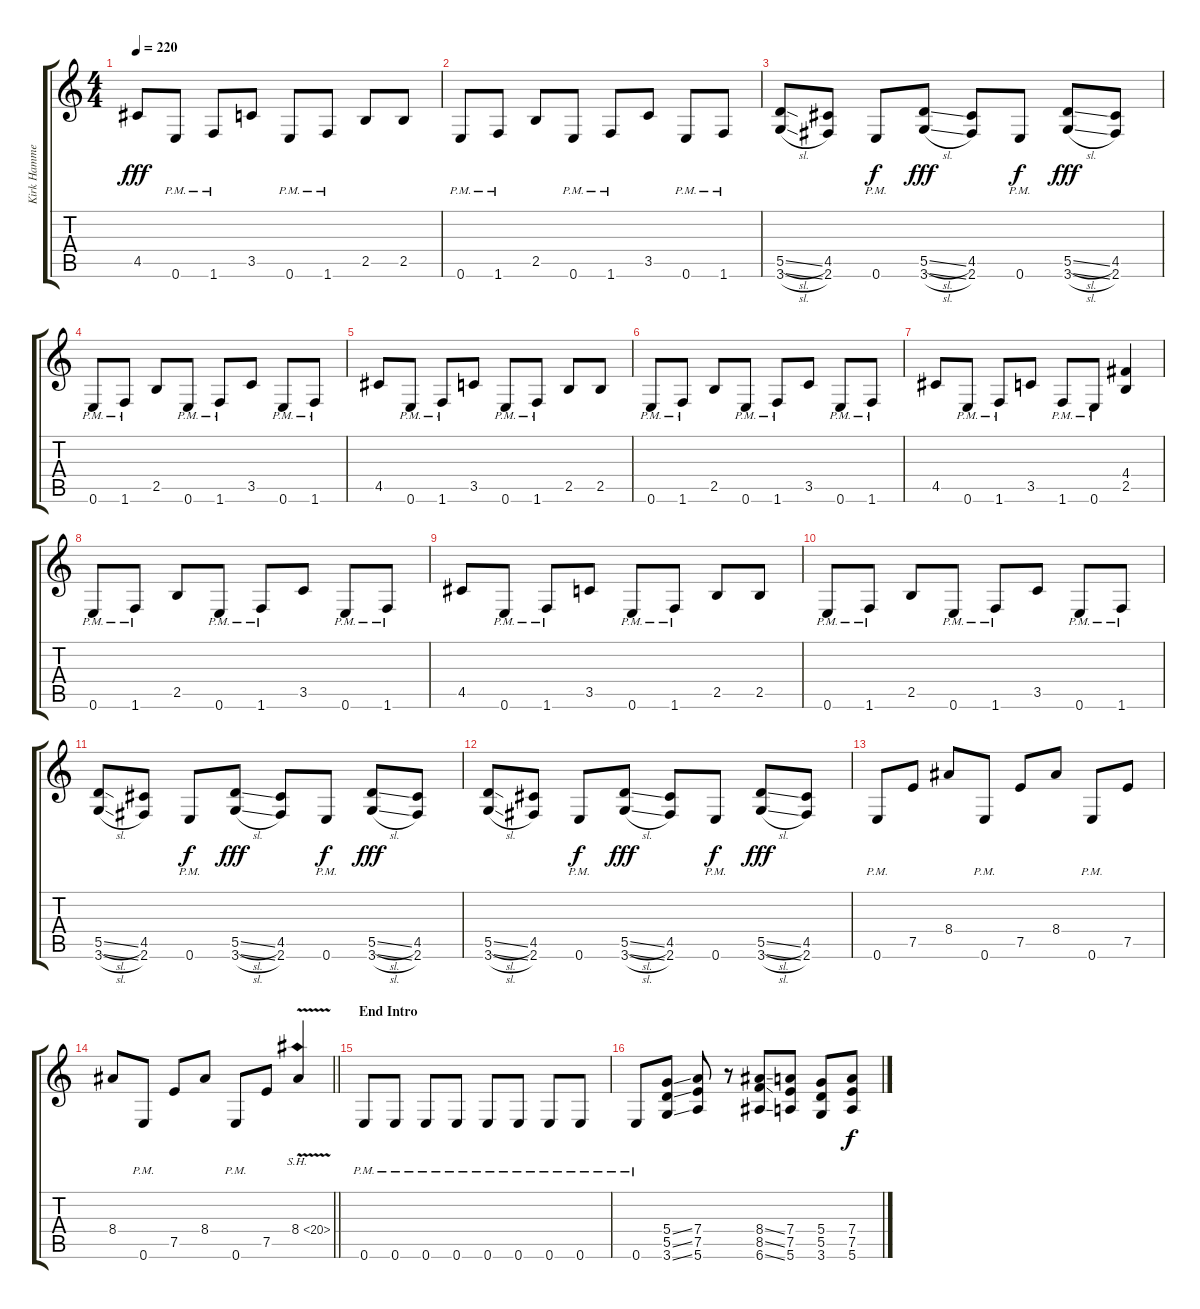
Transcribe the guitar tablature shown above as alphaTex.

\track ("Kirk Hammet" "Kirk Hamme") {instrument distortionguitar}
\staff {score tabs}
\tuning (E4 B3 G3 D3 A2 E2) {hide}
\ts (4 4)
\tempo 220
\clef g2
\ks c
4.5.8{dy fff} 0.6{pm}.8 1.6{pm}.8 3.5.8 0.6{pm}.8 1.6{pm}.8 2.5.8 2.5.8 |
0.6{pm}.8 1.6{pm}.8 2.5.8 0.6{pm}.8 1.6{pm}.8 3.5.8 0.6{pm}.8 1.6{pm}.8 |
(5.5{sl} 3.6{sl}).8 (4.5 2.6).8 0.6{pm}.8{dy f} (5.5{sl} 3.6{sl}).8{dy fff} (4.5 2.6).8 0.6{pm}.8{dy f} (5.5{sl} 3.6{sl}).8{dy fff} (4.5 2.6).8 |
0.6{pm}.8 1.6{pm}.8 2.5.8 0.6{pm}.8 1.6{pm}.8 3.5.8 0.6{pm}.8 1.6{pm}.8 |
4.5.8 0.6{pm}.8 1.6{pm}.8 3.5.8 0.6{pm}.8 1.6{pm}.8 2.5.8 2.5.8 |
0.6{pm}.8 1.6{pm}.8 2.5.8 0.6{pm}.8 1.6{pm}.8 3.5.8 0.6{pm}.8 1.6{pm}.8 |
4.5.8 0.6{pm}.8 1.6{pm}.8 3.5.8 1.6{pm}.8 0.6{pm}.8 (4.4 2.5).4 |
0.6{pm}.8 1.6{pm}.8 2.5.8 0.6{pm}.8 1.6{pm}.8 3.5.8 0.6{pm}.8 1.6{pm}.8 |
4.5.8 0.6{pm}.8 1.6{pm}.8 3.5.8 0.6{pm}.8 1.6{pm}.8 2.5.8 2.5.8 |
0.6{pm}.8 1.6{pm}.8 2.5.8 0.6{pm}.8 1.6{pm}.8 3.5.8 0.6{pm}.8 1.6{pm}.8 |
(5.5{sl} 3.6{sl}).8 (4.5 2.6).8 0.6{pm}.8{dy f} (5.5{sl} 3.6{sl}).8{dy fff} (4.5 2.6).8 0.6{pm}.8{dy f} (5.5{sl} 3.6{sl}).8{dy fff} (4.5 2.6).8 |
(5.5{sl} 3.6{sl}).8 (4.5 2.6).8 0.6{pm}.8{dy f} (5.5{sl} 3.6{sl}).8{dy fff} (4.5 2.6).8 0.6{pm}.8{dy f} (5.5{sl} 3.6{sl}).8{dy fff} (4.5 2.6).8 |
0.6{pm}.8 7.5.8 8.4.8 0.6{pm}.8 7.5.8 8.4.8 0.6{pm}.8 7.5.8 |
\barLineRight lightlight
8.4.8 0.6{pm}.8 7.5.8 8.4.8 0.6{pm}.8 7.5.8 8.4{sh 12 v}.4 |
\section ("" "End Intro")
0.6{pm}.8 0.6{pm}.8 0.6{pm}.8 0.6{pm}.8 0.6{pm}.8 0.6{pm}.8 0.6{pm}.8 0.6{pm}.8 |
0.6{pm}.8 (5.4{ss} 5.5{ss} 3.6{ss}).8 (7.4 7.5 5.6).8 r.8 (8.4{ss} 8.5{ss} 6.6{ss}).8 (7.4 7.5 5.6).8 (5.4 5.5 3.6).8 (7.4 7.5 5.6).8{dy f}
